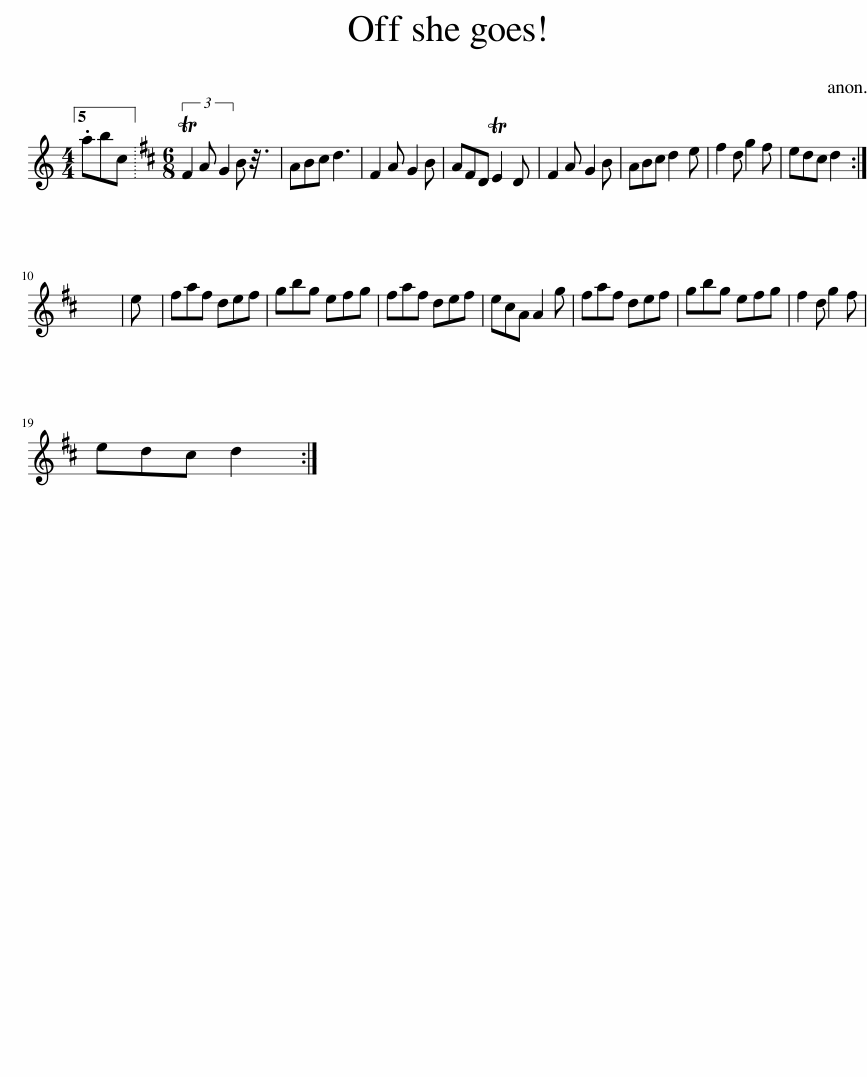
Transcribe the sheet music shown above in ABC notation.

X:1
L:1/8
M:4/4
I:linebreak $
K:C
V:1 treble
V:1
 .abc ||[K:D][M:6/8] (3TF2 A G2 B x/24 | ABc d3 | F2 A G2 B | AFD TE2 D | %5
 F2 A G2 B | ABc d2 e | f2 d g2 f | edc d2 :|$ x6 | %10
 e | faf def | gbg efg | faf def | ecA A2 g | %15
 faf def | gbg efg | f2 d g2 f |$ edc d2 :| %19
